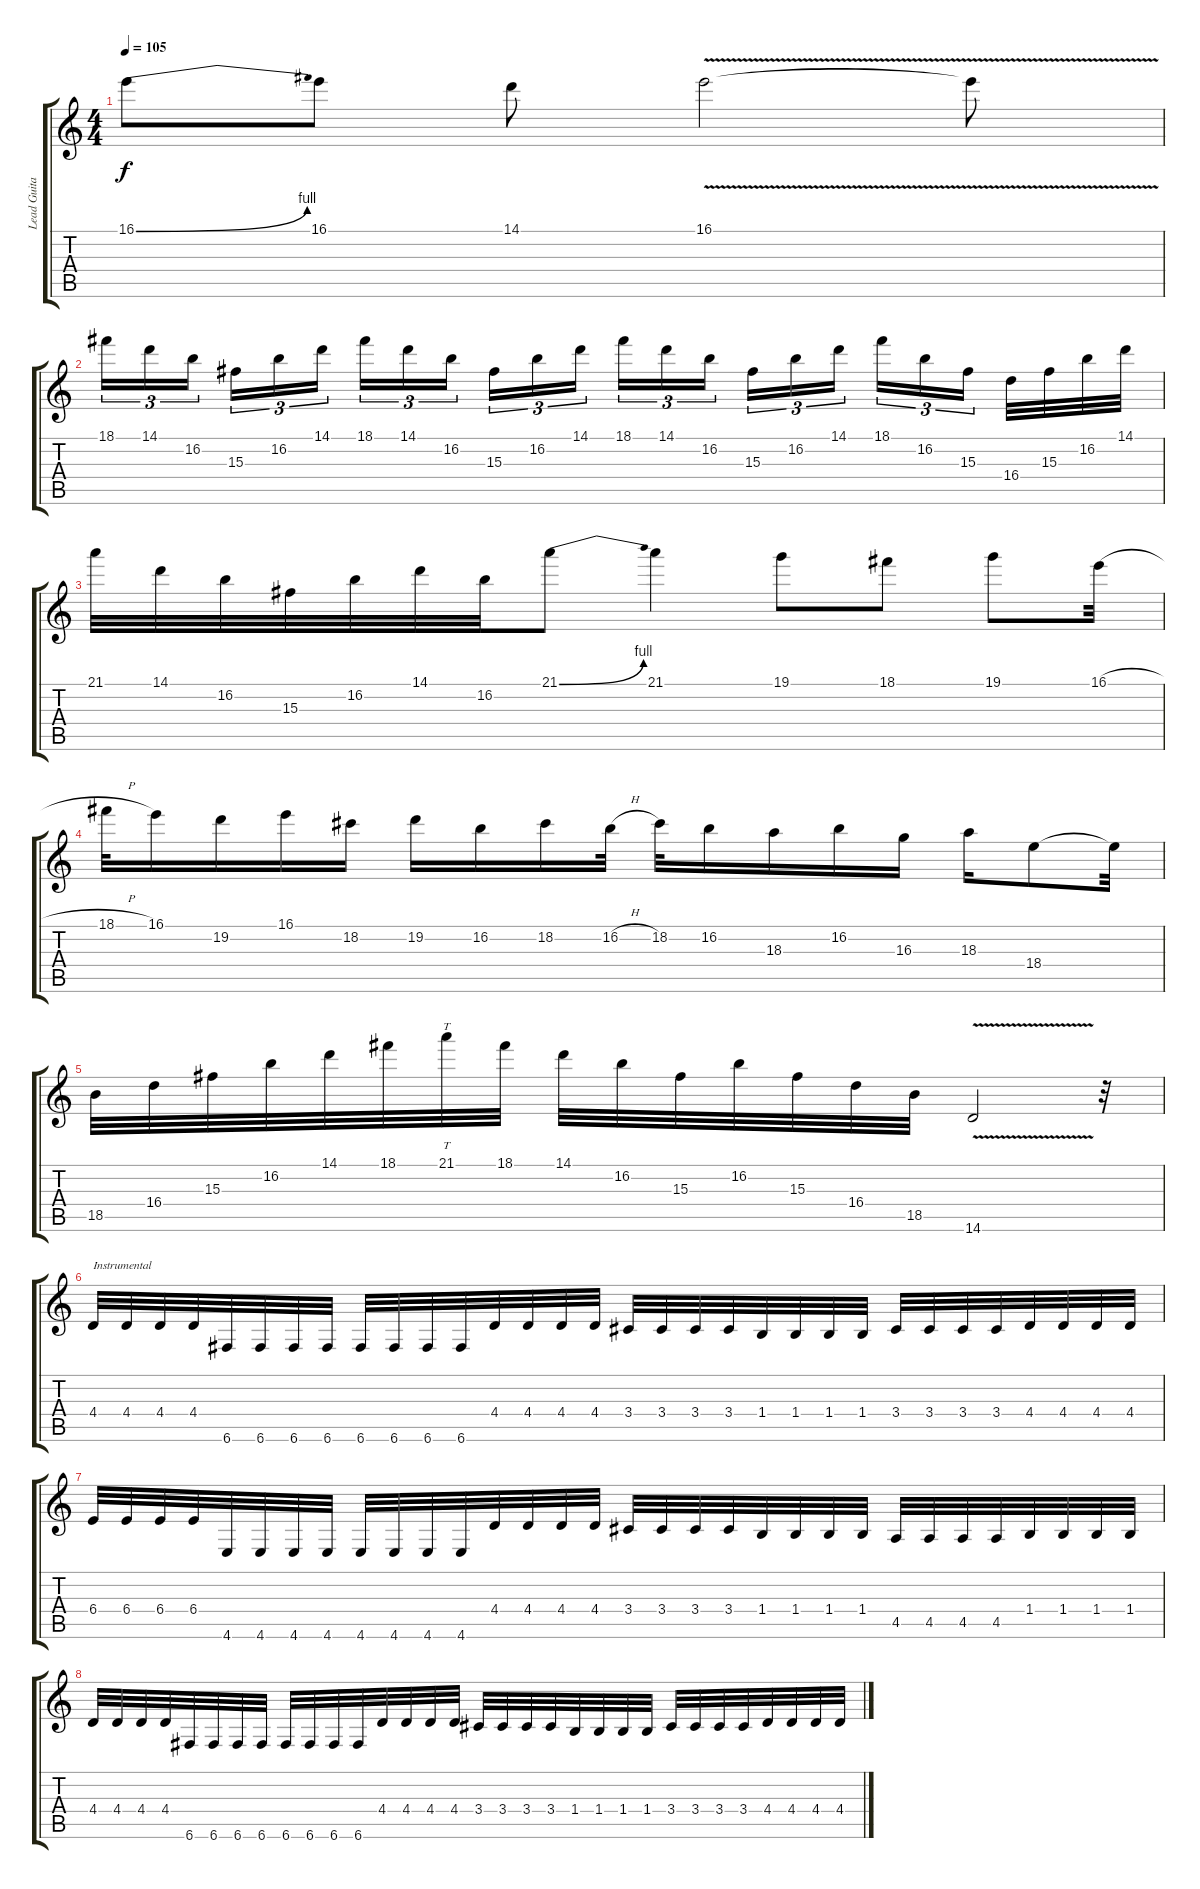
\track ("Lead Guitar" "Lead Guita") {instrument distortionguitar}
\staff {score tabs}
\tuning (C4 G3 Eb3 Bb2 F2 C2) {hide}
\ts (4 4)
\tempo 105
\clef g2
\ks c
16.1{be (bend 0 0 60 4)}.8{dy f} 16.1.8 14.1.8 16.1{v}.2 16.1{v t}.8 |
18.1.16{tu (3 2)} 14.1.16{tu (3 2)} 16.2.16{tu (3 2)} 15.3.16{tu (3 2)} 16.2.16{tu (3 2)} 14.1.16{tu (3 2)} 18.1.16{tu (3 2)} 14.1.16{tu (3 2)} 16.2.16{tu (3 2)} 15.3.16{tu (3 2)} 16.2.16{tu (3 2)} 14.1.16{tu (3 2)} 18.1.16{tu (3 2)} 14.1.16{tu (3 2)} 16.2.16{tu (3 2)} 15.3.16{tu (3 2)} 16.2.16{tu (3 2)} 14.1.16{tu (3 2)} 18.1.16{tu (3 2)} 16.2.16{tu (3 2)} 15.3.16{tu (3 2)} 16.4.32 15.3.32 16.2.32 14.1.32 |
21.1.32 14.1.32 16.2.32 15.3.32 16.2.32 14.1.32 16.2.32 21.1{be (bend 0 0 60 4)}.8 21.1.4 19.1.8 18.1.8 19.1.8 16.1{h}.32 |
18.1{h}.32 16.1.16 19.2.16 16.1.16 18.2.16 19.2.16 16.2.16 18.2.16 16.2{h}.32 18.2.32 16.2.16 18.3.16 16.2.16 16.3.16 18.3.16 18.4.8 18.4{t}.32 |
18.5.32 16.4.32 15.3.32 16.2.32 14.1.32 18.1.32 21.1.32{tt} 18.1.32 14.1.32 16.2.32 15.3.32 16.2.32 15.3.32 16.4.32 18.5.32 14.6{v}.2 r.32 |
4.4.32{txt "Instrumental"} 4.4.32 4.4.32 4.4.32 6.6.32 6.6.32 6.6.32 6.6.32 6.6.32 6.6.32 6.6.32 6.6.32 4.4.32 4.4.32 4.4.32 4.4.32 3.4.32 3.4.32 3.4.32 3.4.32 1.4.32 1.4.32 1.4.32 1.4.32 3.4.32 3.4.32 3.4.32 3.4.32 4.4.32 4.4.32 4.4.32 4.4.32 |
6.4.32 6.4.32 6.4.32 6.4.32 4.6.32 4.6.32 4.6.32 4.6.32 4.6.32 4.6.32 4.6.32 4.6.32 4.4.32 4.4.32 4.4.32 4.4.32 3.4.32 3.4.32 3.4.32 3.4.32 1.4.32 1.4.32 1.4.32 1.4.32 4.5.32 4.5.32 4.5.32 4.5.32 1.4.32 1.4.32 1.4.32 1.4.32 |
4.4.32 4.4.32 4.4.32 4.4.32 6.6.32 6.6.32 6.6.32 6.6.32 6.6.32 6.6.32 6.6.32 6.6.32 4.4.32 4.4.32 4.4.32 4.4.32 3.4.32 3.4.32 3.4.32 3.4.32 1.4.32 1.4.32 1.4.32 1.4.32 3.4.32 3.4.32 3.4.32 3.4.32 4.4.32 4.4.32 4.4.32 4.4.32
